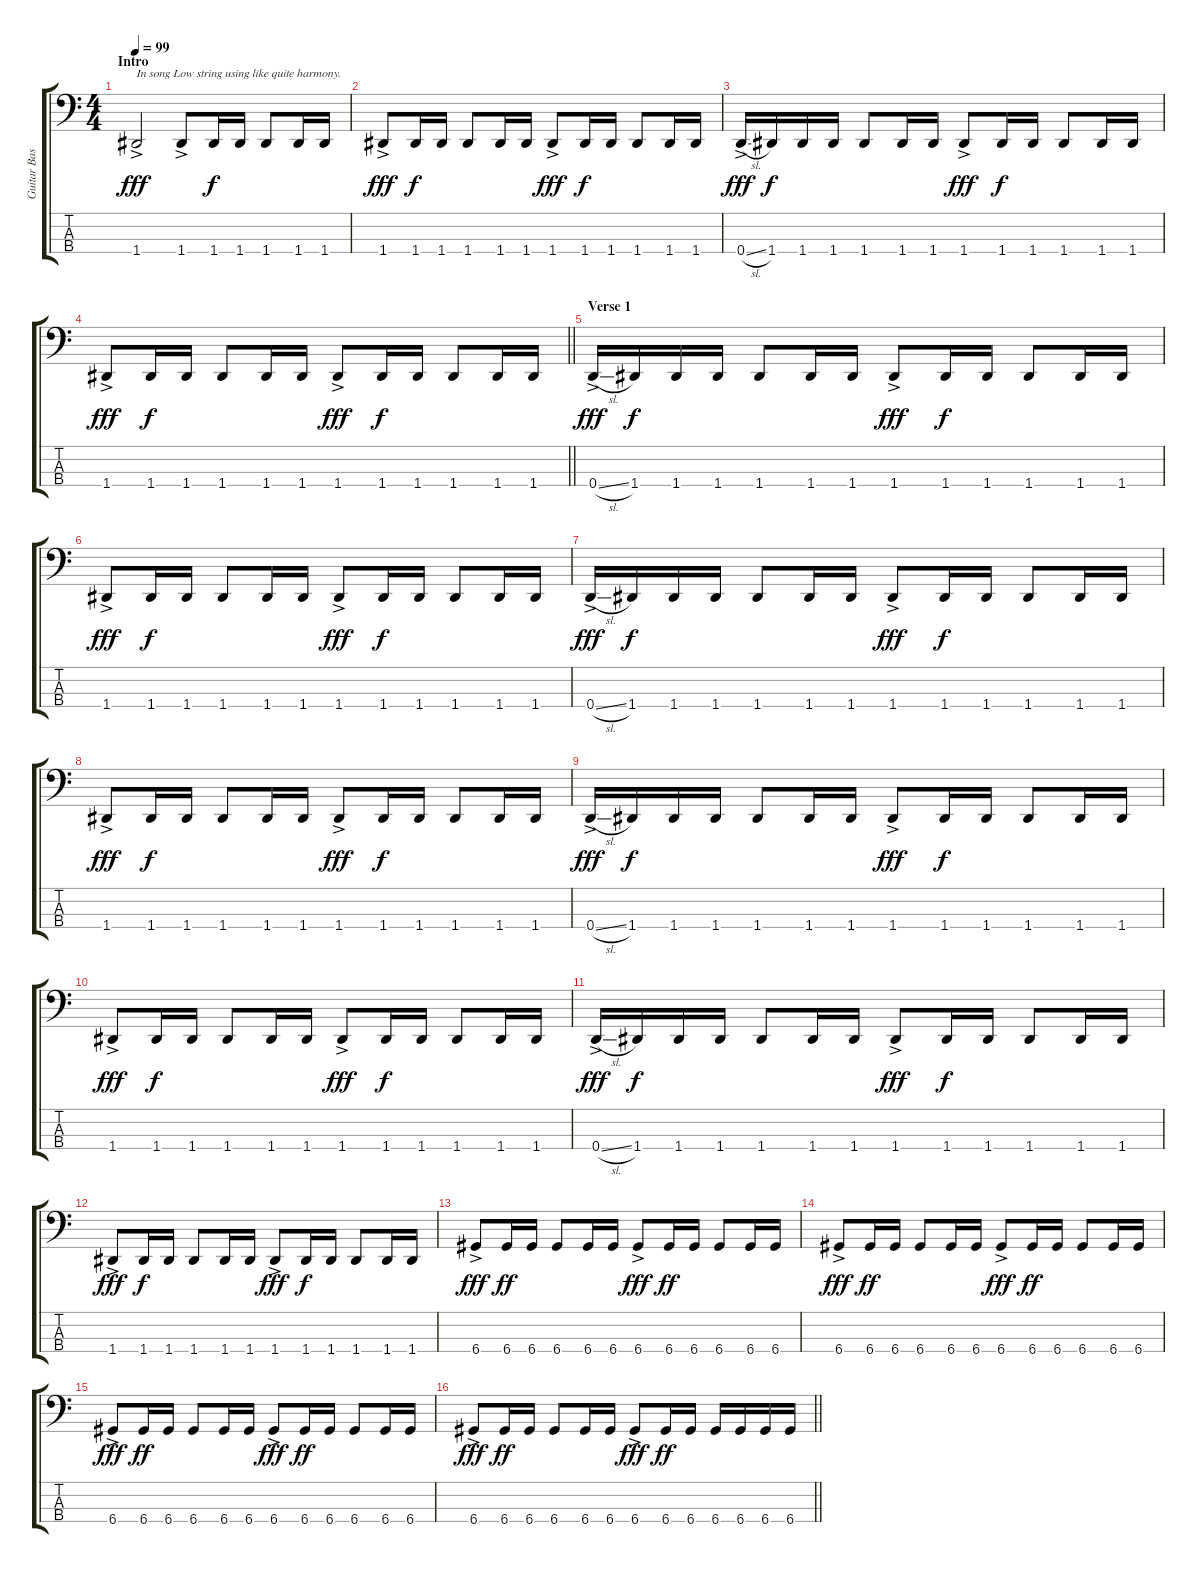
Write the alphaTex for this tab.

\track ("Guitar Bass 2" "Guitar Bas") {instrument electricbassfinger}
\staff {score tabs}
\tuning (F2 C2 G1 D1) {hide}
\ts (4 4)
\section ("" "Intro")
\tempo 99
\clef f4
\ks c
1.4{ac}.2{txt "In song Low string using like quite harmony." dy fff instrument electricbassfinger} 1.4{ac}.8 1.4.16{dy f} 1.4.16 1.4.8 1.4.16 1.4.16 |
1.4{ac}.8{dy fff} 1.4.16{dy f} 1.4.16 1.4.8 1.4.16 1.4.16 1.4{ac}.8{dy fff} 1.4.16{dy f} 1.4.16 1.4.8 1.4.16 1.4.16 |
0.4{sl ac}.16{dy fff} 1.4.16{dy f} 1.4.16 1.4.16 1.4.8 1.4.16 1.4.16 1.4{ac}.8{dy fff} 1.4.16{dy f} 1.4.16 1.4.8 1.4.16 1.4.16 |
\barLineRight lightlight
1.4{ac}.8{dy fff} 1.4.16{dy f} 1.4.16 1.4.8 1.4.16 1.4.16 1.4{ac}.8{dy fff} 1.4.16{dy f} 1.4.16 1.4.8 1.4.16 1.4.16 |
\section ("" "Verse 1")
0.4{sl ac}.16{dy fff} 1.4.16{dy f} 1.4.16 1.4.16 1.4.8 1.4.16 1.4.16 1.4{ac}.8{dy fff} 1.4.16{dy f} 1.4.16 1.4.8 1.4.16 1.4.16 |
1.4{ac}.8{dy fff} 1.4.16{dy f} 1.4.16 1.4.8 1.4.16 1.4.16 1.4{ac}.8{dy fff} 1.4.16{dy f} 1.4.16 1.4.8 1.4.16 1.4.16 |
0.4{sl ac}.16{dy fff} 1.4.16{dy f} 1.4.16 1.4.16 1.4.8 1.4.16 1.4.16 1.4{ac}.8{dy fff} 1.4.16{dy f} 1.4.16 1.4.8 1.4.16 1.4.16 |
1.4{ac}.8{dy fff} 1.4.16{dy f} 1.4.16 1.4.8 1.4.16 1.4.16 1.4{ac}.8{dy fff} 1.4.16{dy f} 1.4.16 1.4.8 1.4.16 1.4.16 |
0.4{sl ac}.16{dy fff} 1.4.16{dy f} 1.4.16 1.4.16 1.4.8 1.4.16 1.4.16 1.4{ac}.8{dy fff} 1.4.16{dy f} 1.4.16 1.4.8 1.4.16 1.4.16 |
1.4{ac}.8{dy fff} 1.4.16{dy f} 1.4.16 1.4.8 1.4.16 1.4.16 1.4{ac}.8{dy fff} 1.4.16{dy f} 1.4.16 1.4.8 1.4.16 1.4.16 |
0.4{sl ac}.16{dy fff} 1.4.16{dy f} 1.4.16 1.4.16 1.4.8 1.4.16 1.4.16 1.4{ac}.8{dy fff} 1.4.16{dy f} 1.4.16 1.4.8 1.4.16 1.4.16 |
1.4{ac}.8{dy fff} 1.4.16{dy f} 1.4.16 1.4.8 1.4.16 1.4.16 1.4{ac}.8{dy fff} 1.4.16{dy f} 1.4.16 1.4.8 1.4.16 1.4.16 |
6.4{ac}.8{dy fff} 6.4.16{dy ff} 6.4.16 6.4.8 6.4.16 6.4.16 6.4{ac}.8{dy fff} 6.4.16{dy ff} 6.4.16 6.4.8 6.4.16 6.4.16 |
6.4{ac}.8{dy fff} 6.4.16{dy ff} 6.4.16 6.4.8 6.4.16 6.4.16 6.4{ac}.8{dy fff} 6.4.16{dy ff} 6.4.16 6.4.8 6.4.16 6.4.16 |
6.4{ac}.8{dy fff} 6.4.16{dy ff} 6.4.16 6.4.8 6.4.16 6.4.16 6.4{ac}.8{dy fff} 6.4.16{dy ff} 6.4.16 6.4.8 6.4.16 6.4.16 |
\barLineRight lightlight
6.4{ac}.8{dy fff} 6.4.16{dy ff} 6.4.16 6.4.8 6.4.16 6.4.16 6.4{ac}.8{dy fff} 6.4.16{dy ff} 6.4.16 6.4.16 6.4.16 6.4.16 6.4.16
